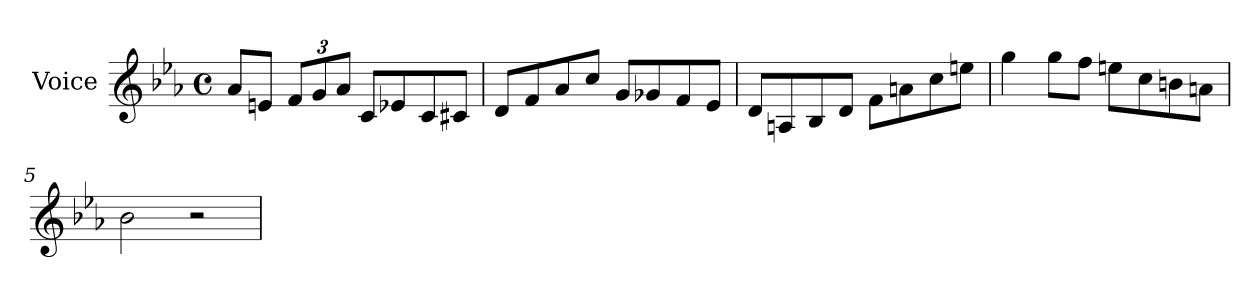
**kern
*part1
*staff1
*I"Voice
*I'Voice
*clefG2
*k[b-e-a-]
*M4/4
*met(c)
=1
8a-/L
8en/J
12f/L
12g/
12a-/J
8c/L
8e-X/
8c/
8c#X/J
=2
8d/L
8f/
8a-/
8cc/J
8g/L
8g-X/
8f/
8e-/J
=3
8d/L
8An/
8B-/
8d/J
8f\L
8an\
8cc\
8een\J
=4
4gg\
8gg\L
8ff\J
8een\L
8cc\
8bn\
8an\J
=5
2b-\
2rcc
=
*-
